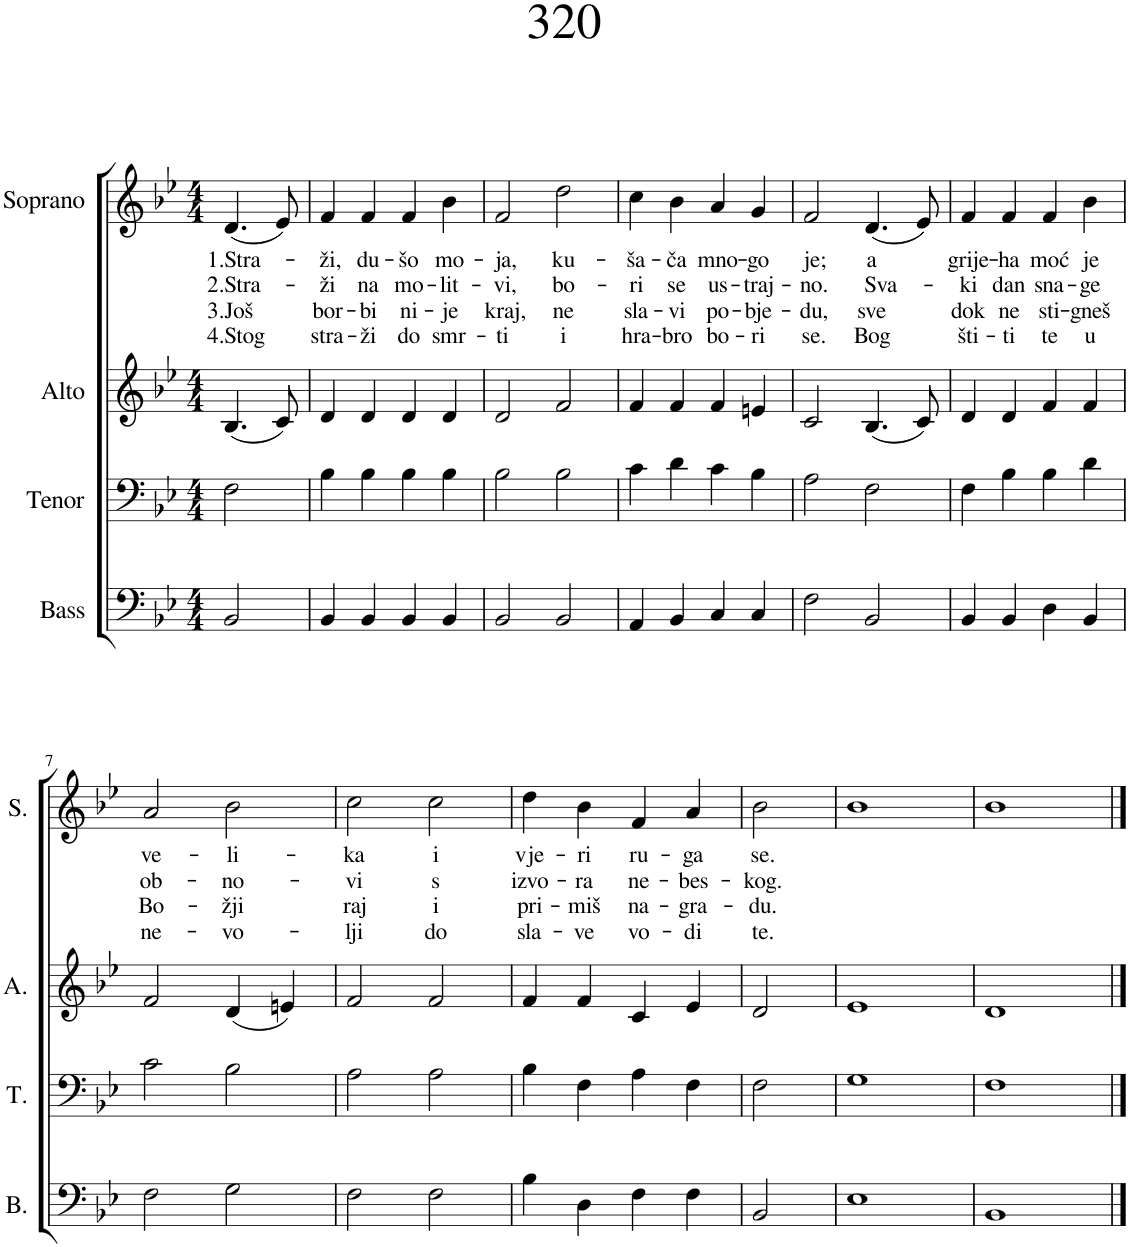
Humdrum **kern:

**kern	**kern	**kern	**kern	**text	**text	**text	**text
*part4	*part3	*part2	*part1	*part1	*part1	*part1	*part1
*staff4	*staff3	*staff2	*staff1	*staff1	*staff1	*staff1	*staff1
*I"Bass	*I"Tenor	*I"Alto	*I"Soprano	*	*	*	*
*I'B.	*I'T.	*I'A.	*I'S.	*	*	*	*
*clefF4	*clefF4	*clefG2	*clefG2	*	*	*	*
*k[b-e-]	*k[b-e-]	*k[b-e-]	*k[b-e-]	*	*	*	*
*M4/4	*M4/4	*M4/4	*M4/4	*	*	*	*
=1	=1	=1	=1	=1	=1	=1	=1
!	!	!	!	!LO:LY:b	!LO:LY:b	!LO:LY:b	!LO:LY:b
2BB-/	2F\	(4.B-/	(4.d/	1.Stra-	2.Stra-	3.Još	4.Stog
.	.	8c/)	8e-/)	.	.	.	.
=2	=2	=2	=2	=2	=2	=2	=2
!	!	!	!	!LO:LY:b	!LO:LY:b	!LO:LY:b	!LO:LY:b
4BB-/	4B-\	4d/	4f/	-ži,	-ži	bor-	stra-
!	!	!	!	!LO:LY:b	!LO:LY:b	!LO:LY:b	!LO:LY:b
4BB-/	4B-\	4d/	4f/	du-	na	-bi	-ži
!	!	!	!	!LO:LY:b	!LO:LY:b	!LO:LY:b	!LO:LY:b
4BB-/	4B-\	4d/	4f/	-šo	mo-	ni-	do
!	!	!	!	!LO:LY:b	!LO:LY:b	!LO:LY:b	!LO:LY:b
4BB-/	4B-\	4d/	4b-\	mo-	-lit-	-je	smr-
=3	=3	=3	=3	=3	=3	=3	=3
!	!	!	!	!LO:LY:b	!LO:LY:b	!LO:LY:b	!LO:LY:b
2BB-/	2B-\	2d/	2f/	-ja,	-vi,	kraj,	-ti
!	!	!	!	!LO:LY:b	!LO:LY:b	!LO:LY:b	!LO:LY:b
2BB-/	2B-\	2f/	2dd\	ku-	bo-	ne	i
=4	=4	=4	=4	=4	=4	=4	=4
!	!	!	!	!LO:LY:b	!LO:LY:b	!LO:LY:b	!LO:LY:b
4AA/	4c\	4f/	4cc\	-ša-	-ri	sla-	hra-
!	!	!	!	!LO:LY:b	!LO:LY:b	!LO:LY:b	!LO:LY:b
4BB-/	4d\	4f/	4b-\	-ča	se	-vi	-bro
!	!	!	!	!LO:LY:b	!LO:LY:b	!LO:LY:b	!LO:LY:b
4C/	4c\	4f/	4a/	mno-	us-	po-	bo-
!	!	!	!	!LO:LY:b	!LO:LY:b	!LO:LY:b	!LO:LY:b
4C/	4B-\	4en/	4g/	-go	-traj-	-bje-	-ri
=5	=5	=5	=5	=5	=5	=5	=5
!	!	!	!	!LO:LY:b	!LO:LY:b	!LO:LY:b	!LO:LY:b
2F\	2A\	2c/	2f/	je;	-no.	-du,	se.
!	!	!	!	!LO:LY:b	!LO:LY:b	!LO:LY:b	!LO:LY:b
2BB-/	2F\	(4.B-/	(4.d/	a	Sva-	sve	Bog
.	.	8c/)	8e-/)	.	.	.	.
=6	=6	=6	=6	=6	=6	=6	=6
!	!	!	!	!LO:LY:b	!LO:LY:b	!LO:LY:b	!LO:LY:b
4BB-/	4F\	4d/	4f/	grije-	-ki	dok	šti-
!	!	!	!	!LO:LY:b	!LO:LY:b	!LO:LY:b	!LO:LY:b
4BB-/	4B-\	4d/	4f/	-ha	dan	ne	-ti
!	!	!	!	!LO:LY:b	!LO:LY:b	!LO:LY:b	!LO:LY:b
4D\	4B-\	4f/	4f/	moć	sna-	sti-	te
!	!	!	!	!LO:LY:b	!LO:LY:b	!LO:LY:b	!LO:LY:b
4BB-/	4d\	4f/	4b-\	je	-ge	-gneš	u
!!LO:LB:g=z
=7	=7	=7	=7	=7	=7	=7	=7
!	!	!	!	!LO:LY:b	!LO:LY:b	!LO:LY:b	!LO:LY:b
2F\	2c\	2f/	2a/	ve-	ob-	Bo-	ne-
!	!	!	!	!LO:LY:b	!LO:LY:b	!LO:LY:b	!LO:LY:b
2G\	2B-\	(4d/	2b-\	-li-	-no-	-žji	-vo-
.	.	4en/)	.	.	.	.	.
=8	=8	=8	=8	=8	=8	=8	=8
!	!	!	!	!LO:LY:b	!LO:LY:b	!LO:LY:b	!LO:LY:b
2F\	2A\	2f/	2cc\	-ka	-vi	raj	-lji
!	!	!	!	!LO:LY:b	!LO:LY:b	!LO:LY:b	!LO:LY:b
2F\	2A\	2f/	2cc\	i	s	i	do
=9	=9	=9	=9	=9	=9	=9	=9
!	!	!	!	!LO:LY:b	!LO:LY:b	!LO:LY:b	!LO:LY:b
4B-\	4B-\	4f/	4dd\	vje-	izvo-	pri-	sla-
!	!	!	!	!LO:LY:b	!LO:LY:b	!LO:LY:b	!LO:LY:b
4D\	4F\	4f/	4b-\	-ri	-ra	-miš	-ve
!	!	!	!	!LO:LY:b	!LO:LY:b	!LO:LY:b	!LO:LY:b
4F\	4A\	4c/	4f/	ru-	ne-	na-	vo-
!	!	!	!	!LO:LY:b	!LO:LY:b	!LO:LY:b	!LO:LY:b
4F\	4F\	4e-/	4a/	-ga	-bes-	-gra-	-di
=10	=10	=10	=10	=10	=10	=10	=10
!	!	!	!	!LO:LY:b	!LO:LY:b	!LO:LY:b	!LO:LY:b
2BB-/	2F\	2d/	2b-\	se.	-kog.	-du.	te.
=11	=11	=11	=11	=11	=11	=11	=11
1E-	1G	1e-	1b-	.	.	.	.
=12	=12	=12	=12	=12	=12	=12	=12
1BB-	1F	1d	1b-	.	.	.	.
==	==	==	==	==	==	==	==
*-	*-	*-	*-	*-	*-	*-	*-
